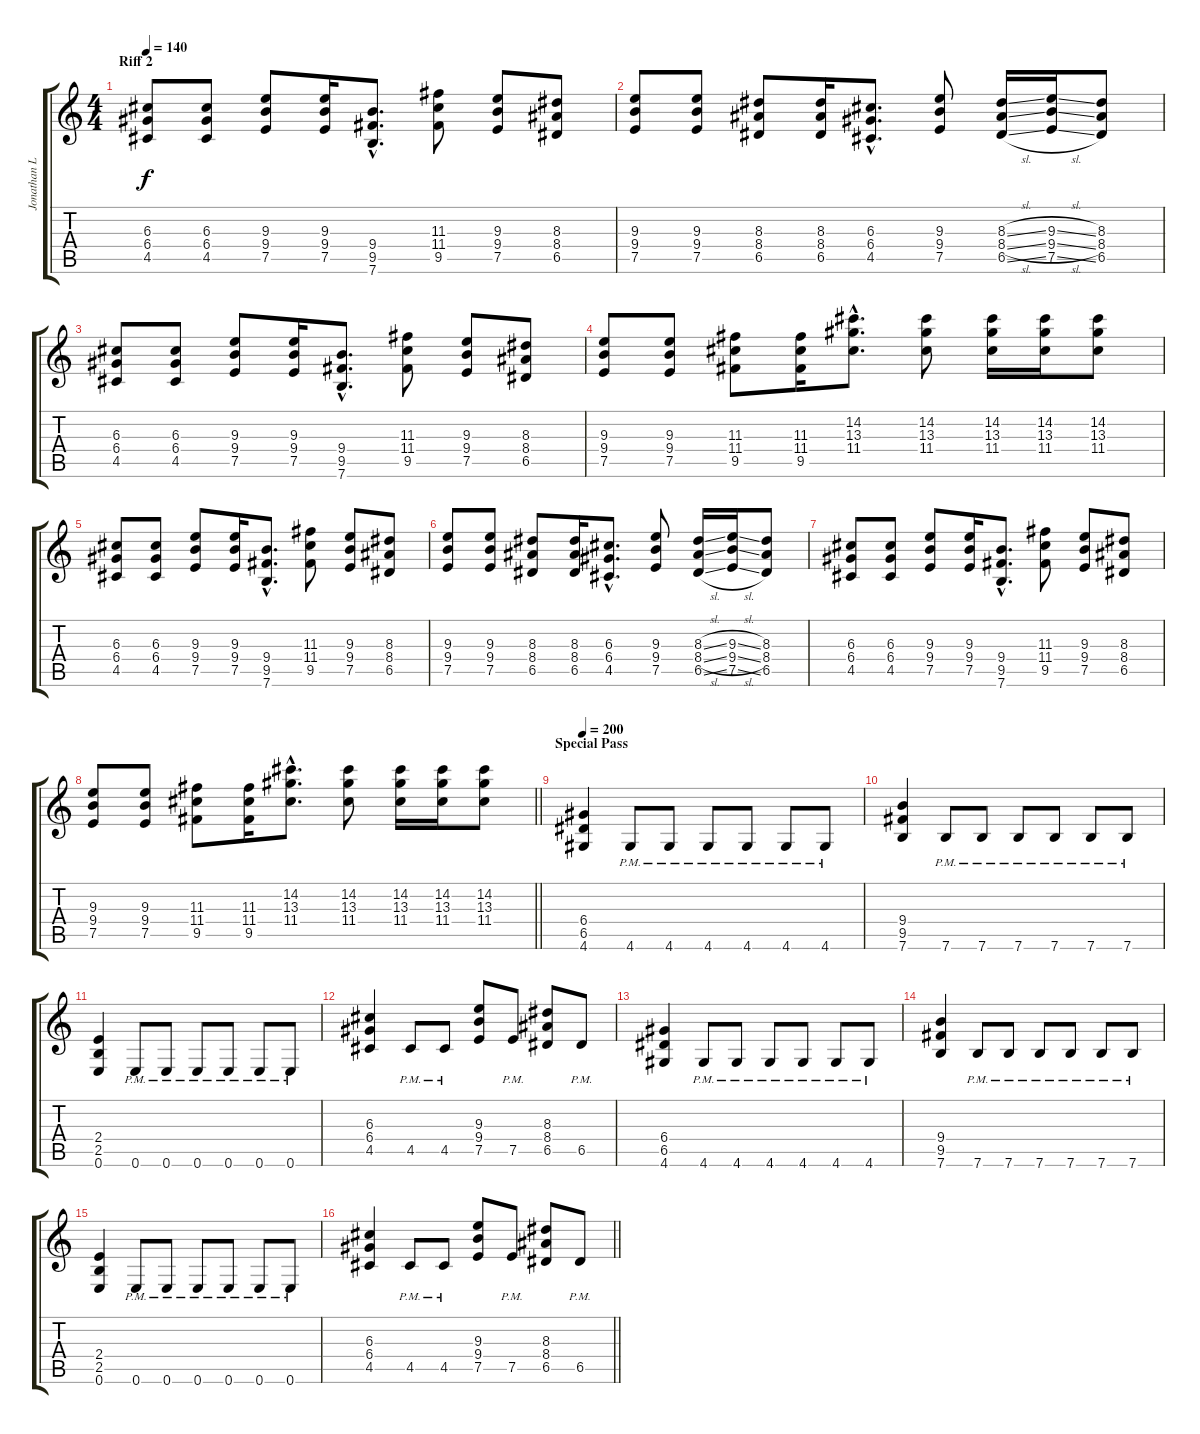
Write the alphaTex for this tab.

\track ("Jonathan Le Landais" "Jonathan L") {instrument distortionguitar}
\staff {score tabs}
\tuning (E4 B3 G3 D3 A2 E2) {hide}
\ts (4 4)
\section ("" "Riff 2")
\tempo 140
\clef g2
\ks c
(6.3 6.4 4.5).8{dy f} (6.3 6.4 4.5).8 (9.3 9.4 7.5).8 (9.3 9.4 7.5).16 (9.4{hac} 9.5{hac} 7.6{hac}).8{d} (11.3 11.4 9.5).8 (9.3 9.4 7.5).8 (8.3 8.4 6.5).8 |
(9.3 9.4 7.5).8 (9.3 9.4 7.5).8 (8.3 8.4 6.5).8 (8.3 8.4 6.5).16 (6.3{hac} 6.4{hac} 4.5{hac}).8{d} (9.3 9.4 7.5).8 (8.3{sl} 8.4{sl} 6.5{sl}).16 (9.3{sl} 9.4{sl} 7.5{sl}).16 (8.3 8.4 6.5).8 |
(6.3 6.4 4.5).8 (6.3 6.4 4.5).8 (9.3 9.4 7.5).8 (9.3 9.4 7.5).16 (9.4{hac} 9.5{hac} 7.6{hac}).8{d} (11.3 11.4 9.5).8 (9.3 9.4 7.5).8 (8.3 8.4 6.5).8 |
(9.3 9.4 7.5).8 (9.3 9.4 7.5).8 (11.3 11.4 9.5).8 (11.3 11.4 9.5).16 (14.2{hac} 13.3{hac} 11.4{hac}).8{d} (14.2 13.3 11.4).8 (14.2 13.3 11.4).16 (14.2 13.3 11.4).16 (14.2 13.3 11.4).8 |
(6.3 6.4 4.5).8 (6.3 6.4 4.5).8 (9.3 9.4 7.5).8 (9.3 9.4 7.5).16 (9.4{hac} 9.5{hac} 7.6{hac}).8{d} (11.3 11.4 9.5).8 (9.3 9.4 7.5).8 (8.3 8.4 6.5).8 |
(9.3 9.4 7.5).8 (9.3 9.4 7.5).8 (8.3 8.4 6.5).8 (8.3 8.4 6.5).16 (6.3{hac} 6.4{hac} 4.5{hac}).8{d} (9.3 9.4 7.5).8 (8.3{sl} 8.4{sl} 6.5{sl}).16 (9.3{sl} 9.4{sl} 7.5{sl}).16 (8.3 8.4 6.5).8 |
(6.3 6.4 4.5).8 (6.3 6.4 4.5).8 (9.3 9.4 7.5).8 (9.3 9.4 7.5).16 (9.4{hac} 9.5{hac} 7.6{hac}).8{d} (11.3 11.4 9.5).8 (9.3 9.4 7.5).8 (8.3 8.4 6.5).8 |
\barLineRight lightlight
(9.3 9.4 7.5).8 (9.3 9.4 7.5).8 (11.3 11.4 9.5).8 (11.3 11.4 9.5).16 (14.2{hac} 13.3{hac} 11.4{hac}).8{d} (14.2 13.3 11.4).8 (14.2 13.3 11.4).16 (14.2 13.3 11.4).16 (14.2 13.3 11.4).8 |
\section ("" "Special Pass")
\tempo 200
(6.4 6.5 4.6).4{volume 15} 4.6{pm}.8 4.6{pm}.8 4.6{pm}.8 4.6{pm}.8 4.6{pm}.8 4.6{pm}.8 |
(9.4 9.5 7.6).4 7.6{pm}.8 7.6{pm}.8 7.6{pm}.8 7.6{pm}.8 7.6{pm}.8 7.6{pm}.8 |
(2.4 2.5 0.6).4 0.6{pm}.8 0.6{pm}.8 0.6{pm}.8 0.6{pm}.8 0.6{pm}.8 0.6{pm}.8 |
(6.3 6.4 4.5).4 4.5{pm}.8 4.5{pm}.8 (9.3 9.4 7.5).8 7.5{pm}.8 (8.3 8.4 6.5).8 6.5{pm}.8 |
(6.4 6.5 4.6).4 4.6{pm}.8 4.6{pm}.8 4.6{pm}.8 4.6{pm}.8 4.6{pm}.8 4.6{pm}.8 |
(9.4 9.5 7.6).4 7.6{pm}.8 7.6{pm}.8 7.6{pm}.8 7.6{pm}.8 7.6{pm}.8 7.6{pm}.8 |
(2.4 2.5 0.6).4 0.6{pm}.8 0.6{pm}.8 0.6{pm}.8 0.6{pm}.8 0.6{pm}.8 0.6{pm}.8 |
\barLineRight lightlight
(6.3 6.4 4.5).4 4.5{pm}.8 4.5{pm}.8 (9.3 9.4 7.5).8 7.5{pm}.8 (8.3 8.4 6.5).8 6.5{pm}.8
